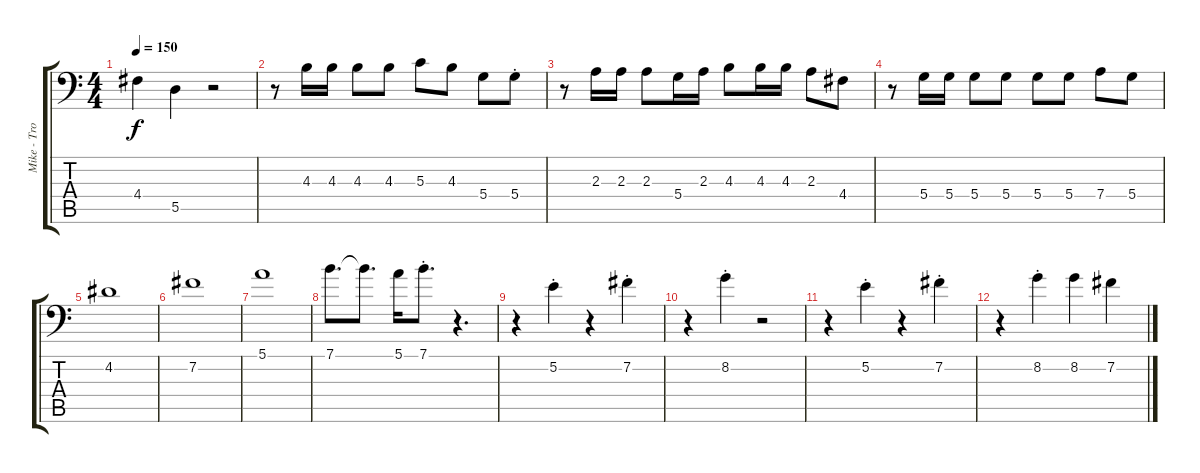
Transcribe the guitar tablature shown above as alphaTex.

\track ("Mike - Trombone" "Mike - Tro") {instrument trombone}
\staff {score tabs}
\tuning (E4 B3 G3 D3 A2 A1) {hide}
\ts (4 4)
\tempo 150
\clef f4
\ks c
4.4.4{dy f} 5.5.4 r.2 |
r.8 4.3.16 4.3.16 4.3.8 4.3.8 5.3.8 4.3.8 5.4.8 5.4{st}.8 |
r.8 2.3.16 2.3.16 2.3.8 5.4.16 2.3.16 4.3.8 4.3.16 4.3.16 2.3.8 4.4.8 |
r.8 5.4.16 5.4.16 5.4.8 5.4.8 5.4.8 5.4.8 7.4.8 5.4.8 |
4.2.1 |
7.2.1 |
5.1.1 |
7.1.8{d} 7.1{t}.8{d} 5.1.16 7.1{st}.8{d} r.4{d} |
r.4 5.2{st}.4 r.4 7.2{st}.4 |
r.4 8.2{st}.4 r.2 |
r.4 5.2{st}.4 r.4 7.2{st}.4 |
r.4 8.2{st}.4 8.2.4 7.2.4
